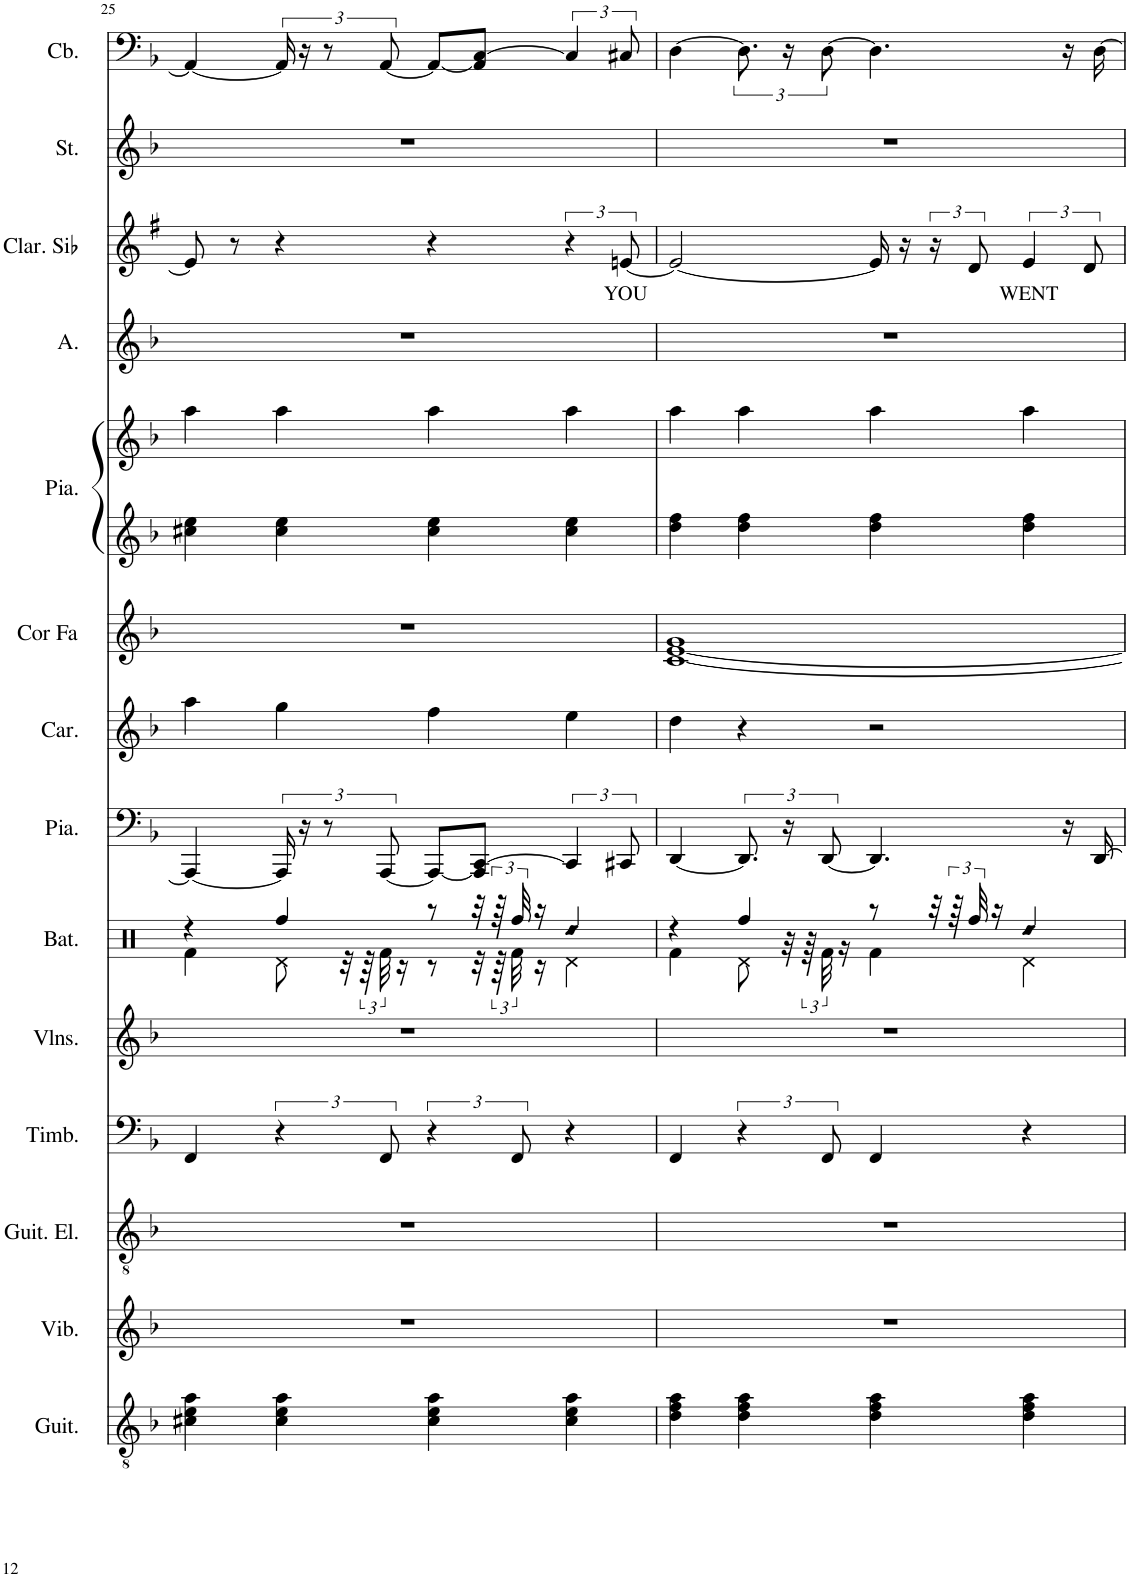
**kern	**kern	**kern	**kern	**kern	**kern	**kern	**kern	**kern	**kern	**kern	**kern	**kern	**text	**kern	**kern
*part14	*part13	*part12	*part11	*part10	*part9	*part8	*part7	*part6	*part5	*part5	*part4	*part3	*part3	*part2	*part1
*staff15	*staff14	*staff13	*staff12	*staff11	*staff10	*staff9	*staff8	*staff7	*staff6	*staff5	*staff4	*staff3	*staff3	*staff2	*staff1
*I"Guitare acoustique, Acoustic Guitar (steel)	*I"Vibraphone, Vibraphone	*I"Guitare électrique, Electric Guitar (clean)	*I"Timbales, Timpani Ensemble	*I"Violons, String Ensemble 1	*I"Batterie, Drums	*I"Piano, Bright Acoustic Piano	*I"Carillon, Tubular Bells	*I"Cor en Fa, French Horn	*I"Piano, Acoustic Grand Piano	*	*I"Alto, Choir Aahs	*I"Clarinette en Sib	*	*I"Cordes, String Ensemble 2	*I"Contrebasse, Acoustic Bass
*I'Guit.	*I'Vib.	*I'Guit. El.	*I'Timb.	*I'Vlns.	*I'Bat.	*I'Pia.	*I'Car.	*I'Cor Fa	*I'Pia.	*	*I'A.	*I'Clar. Sib	*	*I'St.	*I'Cb.
!!LO:PB:g=z
*clefGv2	*clefG2	*clefGv2	*clefF4	*clefG2	*clefX	*clefF4	*clefG2	*clefG2	*clefG2	*clefG2	*clefG2	*clefG2	*	*clefG2	*clefF4
*	*	*	*	*	*	*	*	*Trd4c7	*	*	*	*Trd1c2	*	*	*Trd7c12
*k[b-]	*k[b-]	*k[b-]	*k[b-]	*k[b-]	*k[]	*k[b-]	*k[b-]	*k[b-]	*k[b-]	*k[b-]	*k[b-]	*k[f#]	*	*k[b-]	*k[b-]
*M4/4	*M4/4	*M4/4	*M4/4	*M4/4	*M4/4	*M4/4	*M4/4	*M4/4	*M4/4	*M4/4	*M4/4	*M4/4	*	*M4/4	*M4/4
=25	=25	=25	=25	=25	=25	=25	=25	=25	=25	=25	=25	=25	=25	=25	=25
*	*	*	*	*	*^	*	*	*	*	*	*	*	*	*	*
4c#X\ 4e\ 4a\	1r	1r	4FF/	1r	4r	4Rf\	4AAA/_	4aa\	1r	4cc#X\ 4ee\	4aa\	1r	8e-/]	.	1r	4AA/_
.	.	.	.	.	.	.	.	.	.	.	.	.	8r	.	.	.
4c#\ 4e\ 4a\	.	.	6r	.	4Rff/	8Rd\	24AAA/]	4gg\	.	4cc#\ 4ee\	4aa\	.	4r	.	.	24AA/]
.	.	.	.	.	.	.	24r	.	.	.	.	.	.	.	.	24r
.	.	.	.	.	.	.	12r	.	.	.	.	.	.	.	.	12r
.	.	.	.	.	.	32r	.	.	.	.	.	.	.	.	.	.
.	.	.	.	.	.	96r	.	.	.	.	.	.	.	.	.	.
.	.	.	12FF/	.	.	48Rf\	[12AAA/	.	.	.	.	.	.	.	.	[12AA/
.	.	.	.	.	.	16r	.	.	.	.	.	.	.	.	.	.
4c#\ 4e\ 4a\	.	.	6r	.	8r	8r	8AAA/L_	4ff\	.	4cc#\ 4ee\	4aa\	.	4r	.	.	8AA/L_
.	.	.	.	.	32r	32r	8AAA/] [8CC/J	.	.	.	.	.	.	.	.	8AA/] [8C/J
.	.	.	.	.	96r	96r	.	.	.	.	.	.	.	.	.	.
.	.	.	12FF/	.	48Rff/	48Rf\	.	.	.	.	.	.	.	.	.	.
.	.	.	.	.	16r	16r	.	.	.	.	.	.	.	.	.	.
!	!	!	!	!	!LO:N:head=diamond	!	!	!	!	!	!	!	!	!	!	!
4c#\ 4e\ 4a\	.	.	4r	.	4Rdd/	4Rd\	6CC/]	4ee\	.	4cc#\ 4ee\	4aa\	.	6r	.	.	6C/]
!	!	!	!	!	!	!	!	!	!	!	!	!	!	!LO:LY:b	!	!
.	.	.	.	.	.	.	12CC#X/	.	.	.	.	.	[12en/	YOU	.	12C#X/
=26	=26	=26	=26	=26	=26	=26	=26	=26	=26	=26	=26	=26	=26	=26	=26	=26
*	*	*	*	*	*	*	*	*	*^	*	*	*	*	*	*	*
4d\ 4f\ 4a\	1r	1r	4FF/	1r	4r	4Rf\	[4DD/	4dd\	1g	[1c [1e	4dd\ 4ff\	4aa\	1r	2e/_	.	1r	[4D\
4d\ 4f\ 4a\	.	.	6r	.	4Rff/	8Rd\	12.DD/]	4r	.	.	4dd\ 4ff\	4aa\	.	.	.	.	12.D\]
.	.	.	.	.	.	32r	24r	.	.	.	.	.	.	.	.	.	24r
.	.	.	.	.	.	96r	.	.	.	.	.	.	.	.	.	.	.
.	.	.	12FF/	.	.	48Rf\	[12DD/	.	.	.	.	.	.	.	.	.	[12D\
.	.	.	.	.	.	16r	.	.	.	.	.	.	.	.	.	.	.
4d\ 4f\ 4a\	.	.	4FF/	.	8r	4Rf\	4.DD/]	2r	.	.	4dd\ 4ff\	4aa\	.	16e/]	.	.	4.D\]
.	.	.	.	.	.	.	.	.	.	.	.	.	.	16r	.	.	.
.	.	.	.	.	32r	.	.	.	.	.	.	.	.	24r	.	.	.
.	.	.	.	.	96r	.	.	.	.	.	.	.	.	.	.	.	.
.	.	.	.	.	48Rff/	.	.	.	.	.	.	.	.	12d/	.	.	.
.	.	.	.	.	16r	.	.	.	.	.	.	.	.	.	.	.	.
!	!	!	!	!	!LO:N:head=diamond	!	!	!	!	!	!	!	!	!	!LO:LY:b	!	!
4d\ 4f\ 4a\	.	.	4r	.	4Rdd/	4Rd\	.	.	.	.	4dd\ 4ff\	4aa\	.	6e/	WENT	.	.
.	.	.	.	.	.	.	16r	.	.	.	.	.	.	.	.	.	16r
.	.	.	.	.	.	.	.	.	.	.	.	.	.	12d/	.	.	.
.	.	.	.	.	.	.	[16DD/	.	.	.	.	.	.	.	.	.	[16D\
*	*	*	*	*	*v	*v	*	*	*v	*v	*	*	*	*	*	*	*
=	=	=	=	=	=	=	=	=	=	=	=	=	=	=	=
*-	*-	*-	*-	*-	*-	*-	*-	*-	*-	*-	*-	*-	*-	*-	*-
